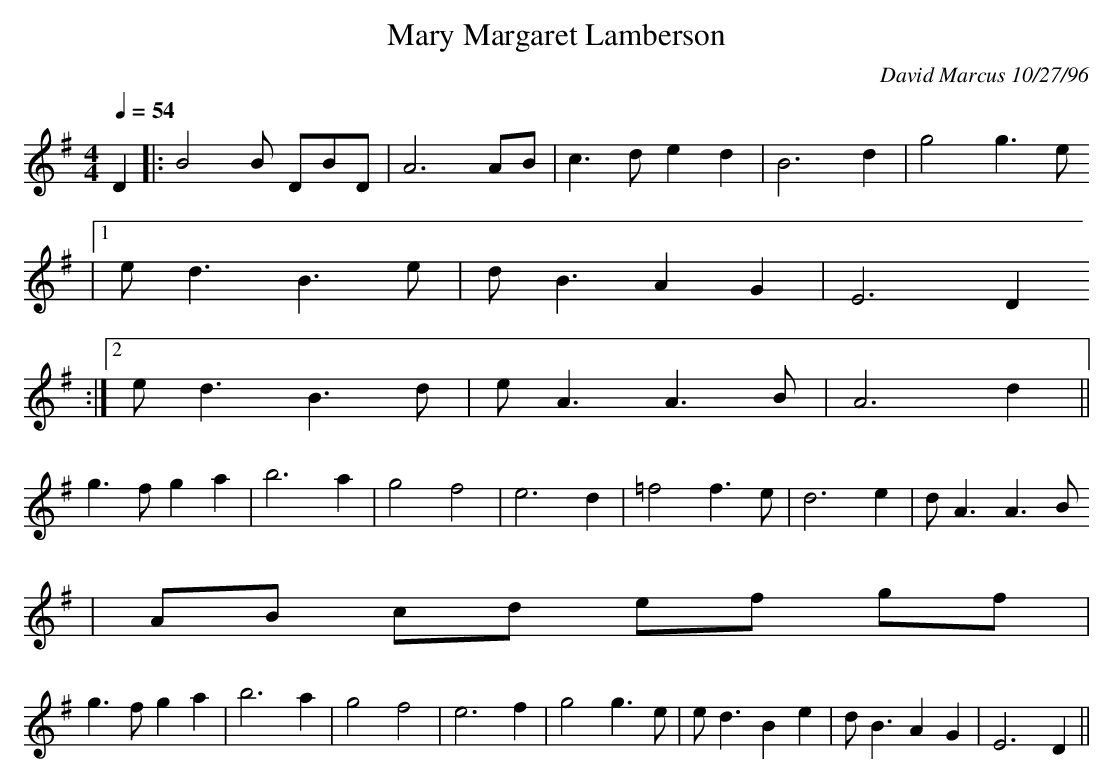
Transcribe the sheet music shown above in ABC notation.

X:1
T:Mary Margaret Lamberson
M:4/4
L:1/4
Q:54
C:David Marcus 10/27/96
K:G
D ||: B2B/2 D/2B/2D/2 | A3 A/2B/2 | c>d e d | B3 d | g2 g>e
|1 e<d B>e | d<B A G | E3 D
:|2 e<d B>d | e<A A>B | A3 d ||
g>f g a | b3 a | g2 f2 | e3 d | =f2 f>e | d3 e | d<A A>B
| A/2B/2 c/2d/2 e/2f/2 g/2f/2 |
g>f g a | b3 a | g2 f2 | e3 f |  g2 g>e | e<d B e | d<B A G | E3 D ||
